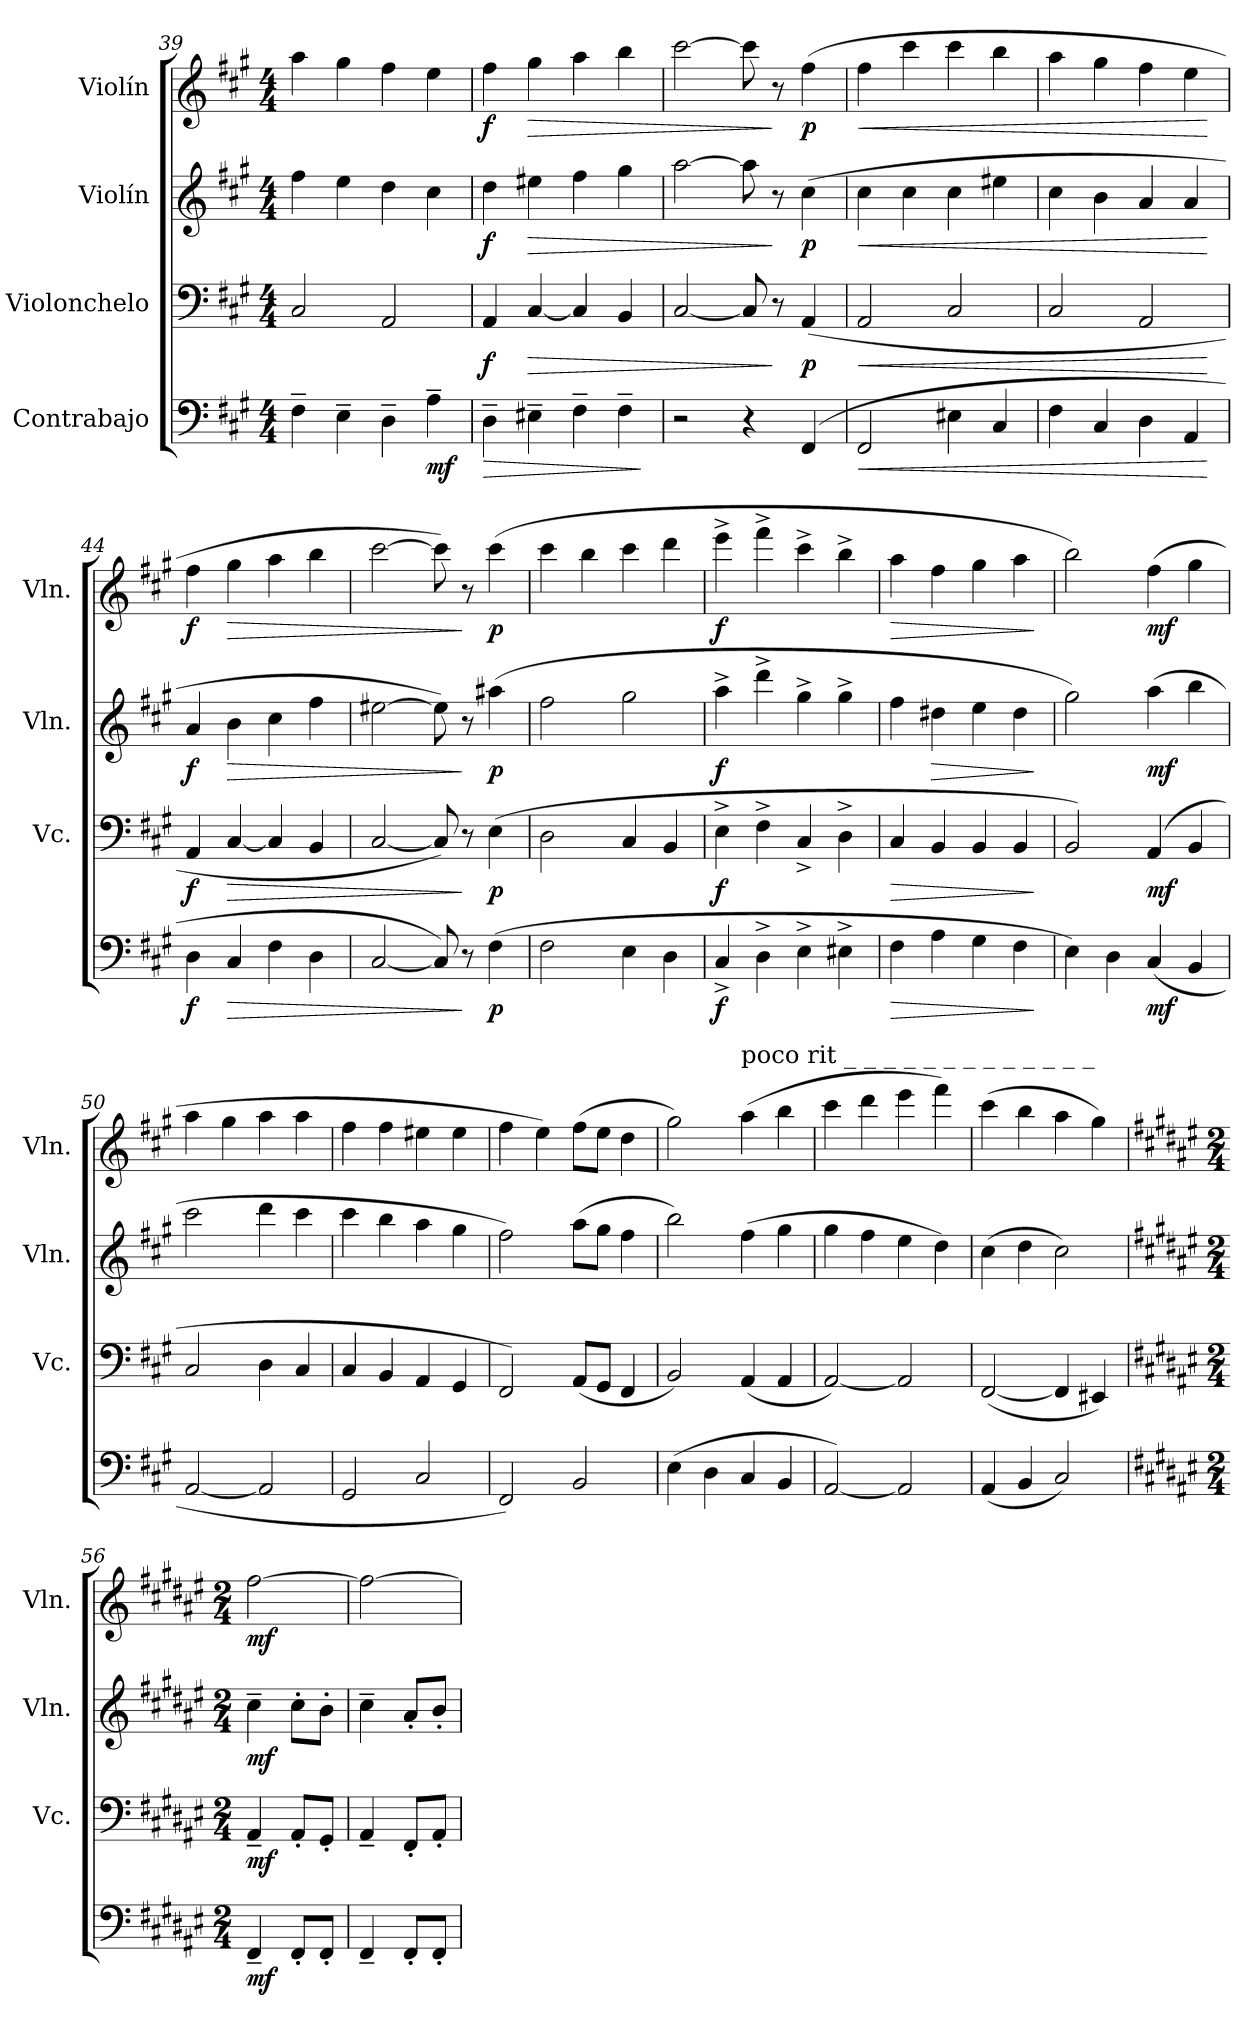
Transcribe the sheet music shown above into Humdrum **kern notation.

**kern	**dynam	**kern	**dynam	**kern	**dynam	**kern	**dynam
*part4	*part4	*part3	*part3	*part2	*part2	*part1	*part1
*staff4	*staff4	*staff3	*staff3	*staff2	*staff2	*staff1	*staff1
*I"Contrabajo	*	*I"Violonchelo	*	*I"Violín	*	*I"Violín	*
*	*	*I'Vc.	*	*I'Vln.	*	*I'Vln.	*
*clefF4	*	*clefF4	*	*clefG2	*	*clefG2	*
*ITrd7c12	*	*	*	*	*	*	*
*k[f#c#g#]	*	*k[f#c#g#]	*	*k[f#c#g#]	*	*k[f#c#g#]	*
*M4/4	*	*M4/4	*	*M4/4	*	*M4/4	*
=39	=39	=39	=39	=39	=39	=39	=39
4FF#~\	.	2C#/	.	4ff#\	.	4aa\	.
4EE~\	.	.	.	4ee\	.	4gg#\	.
4DD~\	.	2AA/	.	4dd\	.	4ff#\	.
!	!LO:DY:b	!	!	!	!	!	!
4AA~\	mf	.	.	4cc#\	.	4ee\	.
=40	=40	=40	=40	=40	=40	=40	=40
!	!LO:HP:b	!	!LO:DY:b	!	!LO:DY:b	!	!LO:DY:b
4DD~\	>	4AA/	f	4dd\	f	4ff#\	f
!	!	!	!LO:HP:b	!	!LO:HP:b	!	!LO:HP:b
4EE#X~\	.	[4C#/	>	4ee#X\	>	4gg#\	>
4FF#~\	.	4C#/]	.	4ff#\	.	4aa\	.
4FF#~\	.	4BB/	.	4gg#\	.	4bb\	.
.	]	.	.	.	.	.	.
=41	=41	=41	=41	=41	=41	=41	=41
2r	.	[2C#/	.	[2aa\	.	[2ccc#\	.
4r	.	8C#/]	.	8aa\]	.	8ccc#\]	.
.	.	8r	]	8r	]	8r	]
!	!	!	!LO:DY:b	!	!LO:DY:b	!	!LO:DY:b
(4FFF#/	.	(4AA/	p	(4cc#\	p	(4ff#\	p
=42	=42	=42	=42	=42	=42	=42	=42
!	!LO:HP:b	!	!LO:HP:b	!	!LO:HP:b	!	!LO:HP:b
2FFF#/	<	2AA/	<	4cc#\	<	4ff#\	<
.	.	.	.	4cc#\	.	4ccc#\	.
4EE#X\	.	2C#/	.	4cc#\	.	4ccc#\	.
4CC#/	.	.	.	4ee#X\	.	4bb\	.
=43	=43	=43	=43	=43	=43	=43	=43
4FF#\	.	2C#/	.	4cc#\	.	4aa\	.
4CC#/	.	.	.	4b\	.	4gg#\	.
4DD\	.	2AA/	.	4a/	.	4ff#\	.
4AAA/	.	.	.	4a/	.	4ee\	.
.	[	.	[	.	[	.	[
!!LO:LB:g=z
=44	=44	=44	=44	=44	=44	=44	=44
!	!LO:DY:b	!	!LO:DY:b	!	!LO:DY:b	!	!LO:DY:b
4DD\	f	4AA/	f	4a/	f	4ff#\	f
!	!LO:HP:b	!	!LO:HP:b	!	!LO:HP:b	!	!LO:HP:b
4CC#/	>	[4C#/	>	4b\	>	4gg#\	>
4FF#\	.	4C#/]	.	4cc#\	.	4aa\	.
4DD\	.	4BB/	.	4ff#\	.	4bb\	.
=45	=45	=45	=45	=45	=45	=45	=45
[2CC#/	.	[2C#/	.	[2ee#X\	.	[2ccc#\	.
8CC#/])	.	8C#/])	.	8ee#\])	.	8ccc#\])	.
8r	]	8r	]	8r	]	8r	]
!	!LO:DY:b	!	!LO:DY:b	!	!LO:DY:b	!	!LO:DY:b
(4FF#\	p	(4E\	p	(4aa#X\	p	(4ccc#\	p
=46	=46	=46	=46	=46	=46	=46	=46
2FF#\	.	2D\	.	2ff#\	.	4ccc#\	.
.	.	.	.	.	.	4bb\	.
4EE\	.	4C#/	.	2gg#\	.	4ccc#\	.
4DD\	.	4BB/	.	.	.	4ddd\	.
=47	=47	=47	=47	=47	=47	=47	=47
!	!LO:DY:b	!	!LO:DY:b	!	!LO:DY:b	!	!LO:DY:b
4CC#^/	f	4E^\	f	4aa^\	f	4eee^\	f
4DD^\	.	4F#^\	.	4ddd^\	.	4fff#^\	.
4EE^\	.	4C#^/	.	4gg#^\	.	4ccc#^\	.
4EE#X^\	.	4D^\	.	4gg#^\	.	4bb^\	.
=48	=48	=48	=48	=48	=48	=48	=48
!	!LO:HP:b	!	!LO:HP:b	!	!	!	!LO:HP:b
4FF#\	>	4C#/	>	4ff#\	.	4aa\	>
!	!	!	!	!	!LO:HP:b	!	!
4AA\	.	4BB/	.	4dd#X\	>	4ff#\	.
4GG#\	.	4BB/	.	4ee\	.	4gg#\	.
4FF#\	.	4BB/	.	4dd#\	.	4aa\	.
.	]	.	]	.	]	.	]
=49	=49	=49	=49	=49	=49	=49	=49
4EE\)	.	2BB/)	.	2gg#\)	.	2bb\)	.
4DD\	.	.	.	.	.	.	.
!	!LO:DY:b	!	!LO:DY:b	!	!LO:DY:b	!	!LO:DY:b
(4CC#/	mf	(4AA/	mf	(4aa\	mf	(4ff#\	mf
4BBB/	.	4BB/	.	4bb\	.	4gg#\	.
=50	=50	=50	=50	=50	=50	=50	=50
[2AAA/	.	2C#/	.	2ccc#\	.	4aa\	.
.	.	.	.	.	.	4gg#\	.
2AAA/]	.	4D\	.	4ddd\	.	4aa\	.
.	.	4C#/	.	4ccc#\	.	4aa\	.
!!LO:LB:g=z
=51	=51	=51	=51	=51	=51	=51	=51
2GGG#/	.	4C#/	.	4ccc#\	.	4ff#\	.
.	.	4BB/	.	4bb\	.	4ff#\	.
2CC#/	.	4AA/	.	4aa\	.	4ee#X\	.
.	.	4GG#/	.	4gg#\	.	4ee#\	.
=52	=52	=52	=52	=52	=52	=52	=52
2FFF#/)	.	2FF#/)	.	2ff#\)	.	4ff#\	.
.	.	.	.	.	.	4ee\)	.
2BBB/	.	(8AA/L	.	(8aa\L	.	(8ff#\L	.
.	.	8GG#/J	.	8gg#\J	.	8ee\J	.
.	.	4FF#/	.	4ff#\	.	4dd\	.
=53	=53	=53	=53	=53	=53	=53	=53
(4EE\	.	2BB/)	.	2bb\)	.	2gg#\)	.
4DD\	.	.	.	.	.	.	.
!	!	!	!	!	!	!LO:TX:a:t=poco rit _  _  _  _   _   _   _   _   _   _   _   _   _	!
4CC#/	.	(4AA/	.	(4ff#\	.	(4aa\	.
4BBB/	.	4AA/	.	4gg#\	.	4bb\	.
=54	=54	=54	=54	=54	=54	=54	=54
[2AAA/)	.	[2AA/)	.	4gg#\	.	4ccc#\	.
.	.	.	.	4ff#\	.	4ddd\	.
2AAA/]	.	2AA/]	.	4ee\	.	4eee\	.
.	.	.	.	4dd\)	.	4fff#\)	.
=55	=55	=55	=55	=55	=55	=55	=55
(4AAA/	.	([2FF#/	.	(4cc#\	.	(4ccc#\	.
4BBB/	.	.	.	4dd\	.	4bb\	.
2CC#/)	.	4FF#/]	.	2cc#\)	.	4aa\	.
.	.	4EE#X/)	.	.	.	4gg#\)	.
=56	=56	=56	=56	=56	=56	=56	=56
*k[f#c#g#d#a#e#]	*	*k[f#c#g#d#a#e#]	*	*k[f#c#g#d#a#e#]	*	*k[f#c#g#d#a#e#]	*
*M2/4	*	*M2/4	*	*M2/4	*	*M2/4	*
!	!LO:DY:b	!	!LO:DY:b	!	!LO:DY:b	!	!LO:DY:b
4FFF#~/	mf	4AA#~/	mf	4cc#~\	mf	[2ff#\	mf
8FFF#'/L	.	8AA#'/L	.	8cc#'\L	.	.	.
8FFF#'/J	.	8GG#'/J	.	8b'\J	.	.	.
=57	=57	=57	=57	=57	=57	=57	=57
4FFF#~/	.	4AA#~/	.	4cc#~\	.	2ff#\_	.
8FFF#'/L	.	8FF#'/L	.	8a#'/L	.	.	.
8FFF#'/J	.	8AA#'/J	.	8b'/J	.	.	.
=	=	=	=	=	=	=	=
*-	*-	*-	*-	*-	*-	*-	*-
